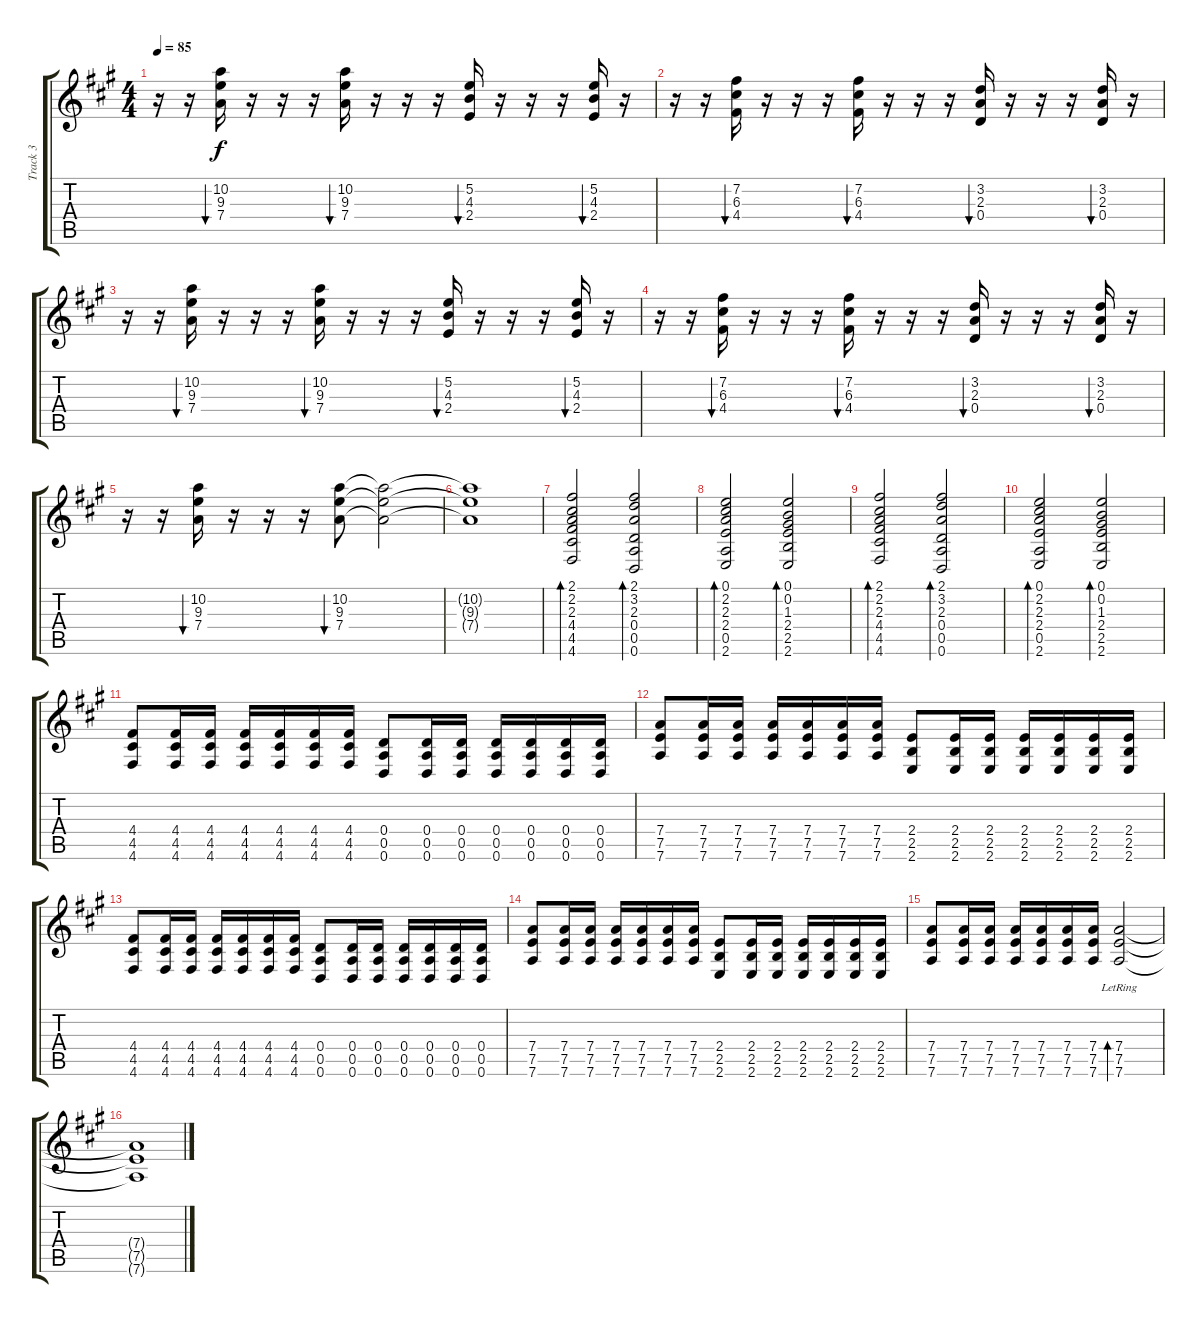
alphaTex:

\track ("Track 3" "Track 3") {instrument distortionguitar}
\staff {score tabs}
\tuning (E4 B3 G3 D3 A2 D2) {hide}
\ts (4 4)
\tempo 85
\clef g2
\ks a
r.16{dy f} r.16 (10.2 9.3 7.4).16{bu 30} r.16 r.16 r.16 (10.2 9.3 7.4).16{bu 30} r.16 r.16 r.16 (5.2 4.3 2.4).16{bu 30} r.16 r.16 r.16 (5.2 4.3 2.4).16{bu 30} r.16 |
r.16 r.16 (7.2 6.3 4.4).16{bu 30} r.16 r.16 r.16 (7.2 6.3 4.4).16{bu 30} r.16 r.16 r.16 (3.2 2.3 0.4).16{bu 30} r.16 r.16 r.16 (3.2 2.3 0.4).16{bu 30} r.16 |
r.16 r.16 (10.2 9.3 7.4).16{bu 30} r.16 r.16 r.16 (10.2 9.3 7.4).16{bu 30} r.16 r.16 r.16 (5.2 4.3 2.4).16{bu 30} r.16 r.16 r.16 (5.2 4.3 2.4).16{bu 30} r.16 |
r.16 r.16 (7.2 6.3 4.4).16{bu 30} r.16 r.16 r.16 (7.2 6.3 4.4).16{bu 30} r.16 r.16 r.16 (3.2 2.3 0.4).16{bu 30} r.16 r.16 r.16 (3.2 2.3 0.4).16{bu 30} r.16 |
r.16 r.16 (10.2 9.3 7.4).16{bu 30} r.16 r.16 r.16 (10.2 9.3 7.4).8{bu 30} (10.2{t} 9.3{t} 7.4{t}).2 |
(10.2{t} 9.3{t} 7.4{t}).1 |
(2.1 2.2 2.3 4.4 4.5 4.6).2{bd 30 volume 14 instrument electricguitarclean} (2.1 3.2 2.3 0.4 0.5 0.6).2{bd 30} |
(0.1 2.2 2.3 2.4 0.5 2.6).2{bd 30} (0.1 0.2 1.3 2.4 2.5 2.6).2{bd 30} |
(2.1 2.2 2.3 4.4 4.5 4.6).2{bd 30 volume 14 instrument electricguitarclean} (2.1 3.2 2.3 0.4 0.5 0.6).2{bd 30} |
(0.1 2.2 2.3 2.4 0.5 2.6).2{bd 30} (0.1 0.2 1.3 2.4 2.5 2.6).2{bd 30} |
(4.4 4.5 4.6).8 (4.4 4.5 4.6).16 (4.4 4.5 4.6).16 (4.4 4.5 4.6).16 (4.4 4.5 4.6).16 (4.4 4.5 4.6).16 (4.4 4.5 4.6).16 (0.4 0.5 0.6).8 (0.4 0.5 0.6).16 (0.4 0.5 0.6).16 (0.4 0.5 0.6).16 (0.4 0.5 0.6).16 (0.4 0.5 0.6).16 (0.4 0.5 0.6).16 |
(7.4 7.5 7.6).8 (7.4 7.5 7.6).16 (7.4 7.5 7.6).16 (7.4 7.5 7.6).16 (7.4 7.5 7.6).16 (7.4 7.5 7.6).16 (7.4 7.5 7.6).16 (2.4 2.5 2.6).8 (2.4 2.5 2.6).16 (2.4 2.5 2.6).16 (2.4 2.5 2.6).16 (2.4 2.5 2.6).16 (2.4 2.5 2.6).16 (2.4 2.5 2.6).16 |
(4.4 4.5 4.6).8 (4.4 4.5 4.6).16 (4.4 4.5 4.6).16 (4.4 4.5 4.6).16 (4.4 4.5 4.6).16 (4.4 4.5 4.6).16 (4.4 4.5 4.6).16 (0.4 0.5 0.6).8 (0.4 0.5 0.6).16 (0.4 0.5 0.6).16 (0.4 0.5 0.6).16 (0.4 0.5 0.6).16 (0.4 0.5 0.6).16 (0.4 0.5 0.6).16 |
(7.4 7.5 7.6).8 (7.4 7.5 7.6).16 (7.4 7.5 7.6).16 (7.4 7.5 7.6).16 (7.4 7.5 7.6).16 (7.4 7.5 7.6).16 (7.4 7.5 7.6).16 (2.4 2.5 2.6).8 (2.4 2.5 2.6).16 (2.4 2.5 2.6).16 (2.4 2.5 2.6).16 (2.4 2.5 2.6).16 (2.4 2.5 2.6).16 (2.4 2.5 2.6).16 |
(7.4 7.5 7.6).8 (7.4 7.5 7.6).16 (7.4 7.5 7.6).16 (7.4 7.5 7.6).16 (7.4 7.5 7.6).16 (7.4 7.5 7.6).16 (7.4 7.5 7.6).16 (7.4{lr} 7.5{lr} 7.6{lr}).2{bd 120} |
(7.4{t} 7.5{t} 7.6{t}).1
